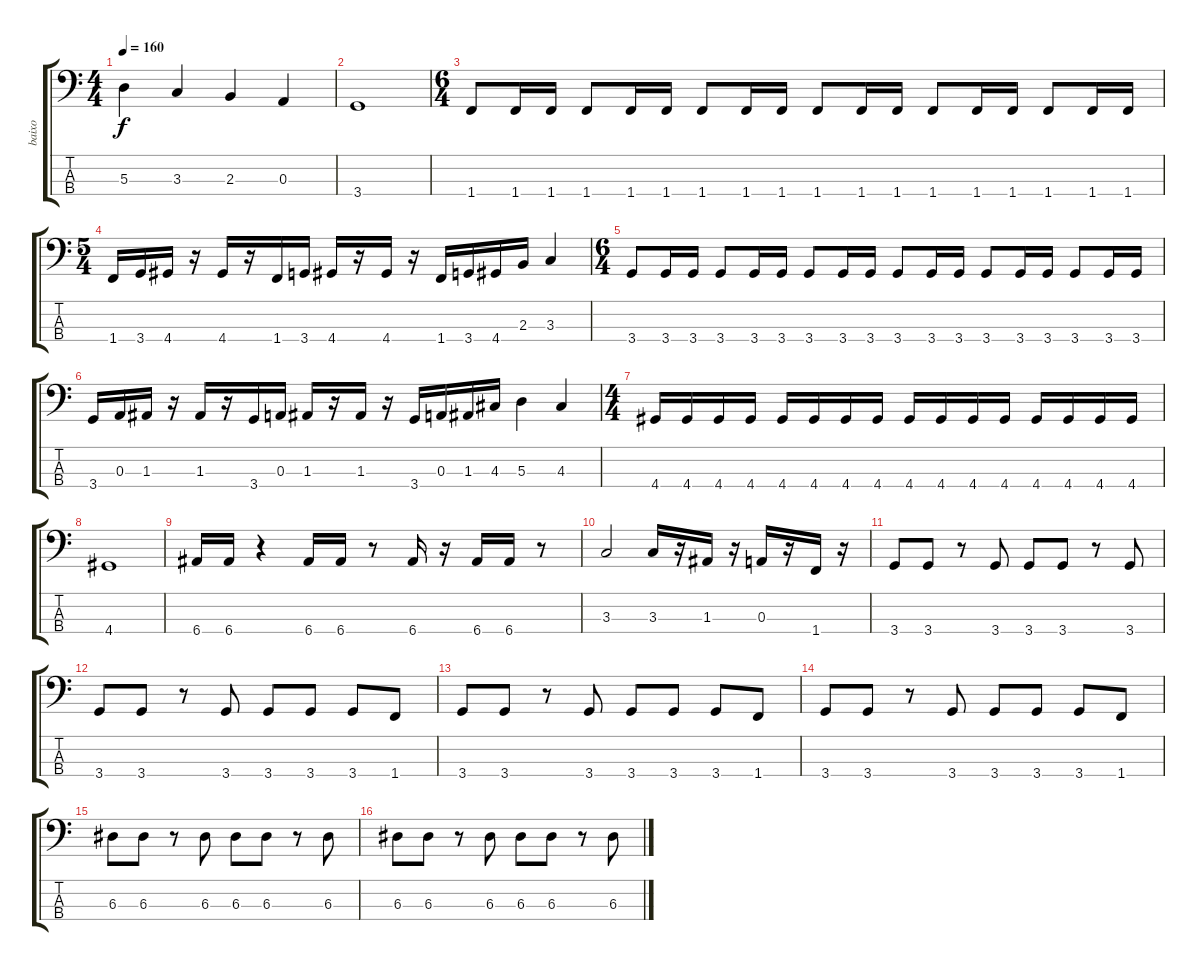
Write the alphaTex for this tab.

\track ("baixo" "baixo") {instrument electricbassfinger}
\staff {score tabs}
\tuning (G2 D2 A1 E1) {hide}
\ts (4 4)
\tempo 160
\clef f4
\ks c
5.3.4{dy f} 3.3.4 2.3.4 0.3.4 |
3.4.1 |
\ts (6 4)
1.4.8 1.4.16 1.4.16 1.4.8 1.4.16 1.4.16 1.4.8 1.4.16 1.4.16 1.4.8 1.4.16 1.4.16 1.4.8 1.4.16 1.4.16 1.4.8 1.4.16 1.4.16 |
\ts (5 4)
1.4.16 3.4.16 4.4.16 r.16 4.4.16 r.16 1.4.16 3.4.16 4.4.16 r.16 4.4.16 r.16 1.4.16 3.4.16 4.4.16 2.3.16 3.3.4 |
\ts (6 4)
3.4.8 3.4.16 3.4.16 3.4.8 3.4.16 3.4.16 3.4.8 3.4.16 3.4.16 3.4.8 3.4.16 3.4.16 3.4.8 3.4.16 3.4.16 3.4.8 3.4.16 3.4.16 |
3.4.16 0.3.16 1.3.16 r.16 1.3.16 r.16 3.4.16 0.3.16 1.3.16 r.16 1.3.16 r.16 3.4.16 0.3.16 1.3.16 4.3.16 5.3.4 4.3.4 |
\ts (4 4)
4.4.16 4.4.16 4.4.16 4.4.16 4.4.16 4.4.16 4.4.16 4.4.16 4.4.16 4.4.16 4.4.16 4.4.16 4.4.16 4.4.16 4.4.16 4.4.16 |
4.4.1 |
6.4.16 6.4.16 r.4 6.4.16 6.4.16 r.8 6.4.16 r.16 6.4.16 6.4.16 r.8 |
3.3.2 3.3.16 r.16 1.3.16 r.16 0.3.16 r.16 1.4.16 r.16 |
3.4.8 3.4.8 r.8 3.4.8 3.4.8 3.4.8 r.8 3.4.8 |
3.4.8 3.4.8 r.8 3.4.8 3.4.8 3.4.8 3.4.8 1.4.8 |
3.4.8 3.4.8 r.8 3.4.8 3.4.8 3.4.8 3.4.8 1.4.8 |
3.4.8 3.4.8 r.8 3.4.8 3.4.8 3.4.8 3.4.8 1.4.8 |
6.3.8 6.3.8 r.8 6.3.8 6.3.8 6.3.8 r.8 6.3.8 |
6.3.8 6.3.8 r.8 6.3.8 6.3.8 6.3.8 r.8 6.3.8
